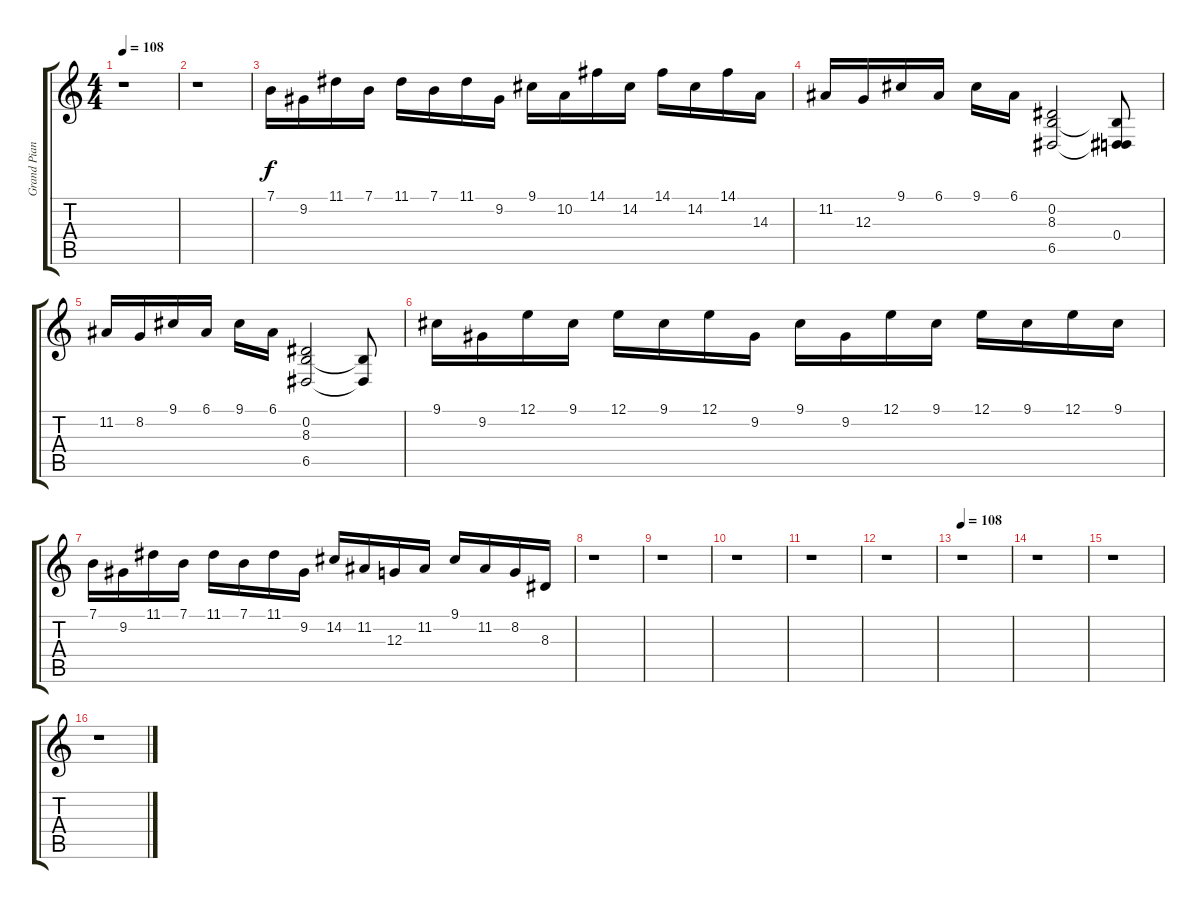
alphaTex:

\track ("Grand Piano" "Grand Pian") {instrument brightacousticpiano}
\staff {score tabs}
\tuning (E4 B3 G3 D3 A2 E2) {hide}
\ts (4 4)
\tempo 108
\clef g2
\ks c
r.1{dy f} |
r.1 |
7.1.16 9.2.16 11.1.16 7.1.16 11.1.16 7.1.16 11.1.16 9.2.16 9.1.16 10.2.16 14.1.16 14.2.16 14.1.16 14.2.16 14.1.16 14.3.16 |
11.2.16 12.3.16 9.1.16 6.1.16 9.1.16 6.1.16 (0.2 8.3 6.5).2 (0.2{t} 0.4 6.5{t}).8 |
11.2.16 8.2.16 9.1.16 6.1.16 9.1.16 6.1.16 (0.2 8.3 6.5).2 (0.2{t} 6.5{t}).8 |
9.1.16 9.2.16 12.1.16 9.1.16 12.1.16 9.1.16 12.1.16 9.2.16 9.1.16 9.2.16 12.1.16 9.1.16 12.1.16 9.1.16 12.1.16 9.1.16 |
7.1.16 9.2.16 11.1.16 7.1.16 11.1.16 7.1.16 11.1.16 9.2.16 14.2.16 11.2.16 12.3.16 11.2.16 9.1.16 11.2.16 8.2.16 8.3.16 |
r.1 |
r.1 |
r.1 |
r.1 |
r.1 |
\tempo 108
r.1 |
r.1 |
r.1 |
r.1
